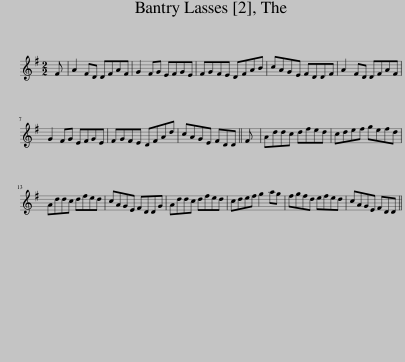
X:1
L:1/8
M:2/2
I:linebreak $
K:G
V:1 treble
V:1
 F | A2 FD DFAF | G2 FG EFGE | FGFE DFAB | cAGE FDDF | %5
 A2 FD DFAF |$ G2 FG EFGE | FGFE DFAd | cAGE FDD || F | %10
 Addc dfed | cdef gefd |$ Addc dfed | cAGE FDDG | Addc dfed | %15
 cdef g2 ag | fgfd efed | cAGE FDD || %18
